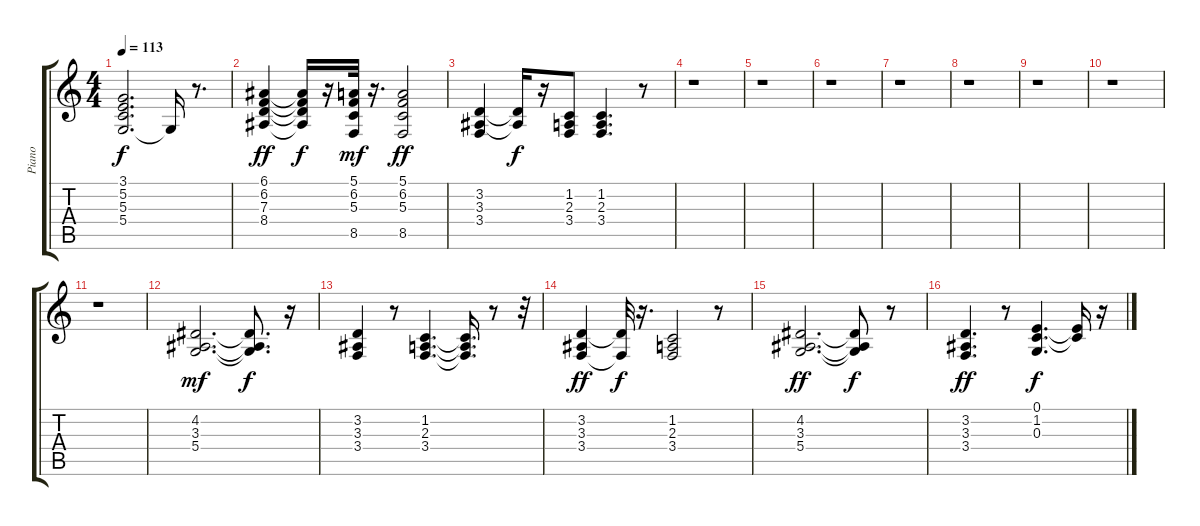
\track ("Piano" "Piano") {instrument honkytonkpiano}
\staff {score tabs}
\tuning (E4 B3 G3 D3 A2 E2) {hide}
\ts (4 4)
\tempo 113
\clef g2
\ks c
(3.1{t} 5.2{t} 5.3{t} 5.4{t}).2{d dy f} 5.4{t}.16 r.8{d} |
(6.1 6.2 7.3 8.4).4{dy ff} (6.1{t} 6.2{t} 7.3{t} 8.4{t}).16{dy f} r.16 (5.1 6.2 5.3 8.5).32{dy mf} r.16{d} (5.1 6.2 5.3 8.5).2{dy ff} |
(3.2 3.3 3.4).4 (3.2{t} 3.3{t}).16{dy f} r.16 (1.2 2.3 3.4).8 (1.2 2.3 3.4).4{d} r.8 |
r.1 |
r.1 |
r.1 |
r.1 |
r.1 |
r.1 |
r.1 |
r.1 |
(4.2 3.3 5.4).2{d dy mf} (4.2{t} 3.3{t} 5.4{t}).8{d dy f} r.16 |
(3.2 3.3 3.4).4 r.8 (1.2 2.3 3.4).4{d} (1.2{t} 2.3{t} 3.4{t}).16{d} r.8 r.32 |
(3.2 3.3 3.4).4{dy ff} (3.2{t} 3.4{t}).32{dy f} r.16{d} (1.2 2.3 3.4).2 r.8 |
(4.2 3.3 5.4).2{d dy ff} (4.2{t} 3.3{t} 5.4{t}).8{dy f} r.8 |
(3.2 3.3 3.4).4{d dy ff} r.8 (0.1 1.2 0.3).4{d dy f} (0.1{t} 1.2{t}).16 r.16
